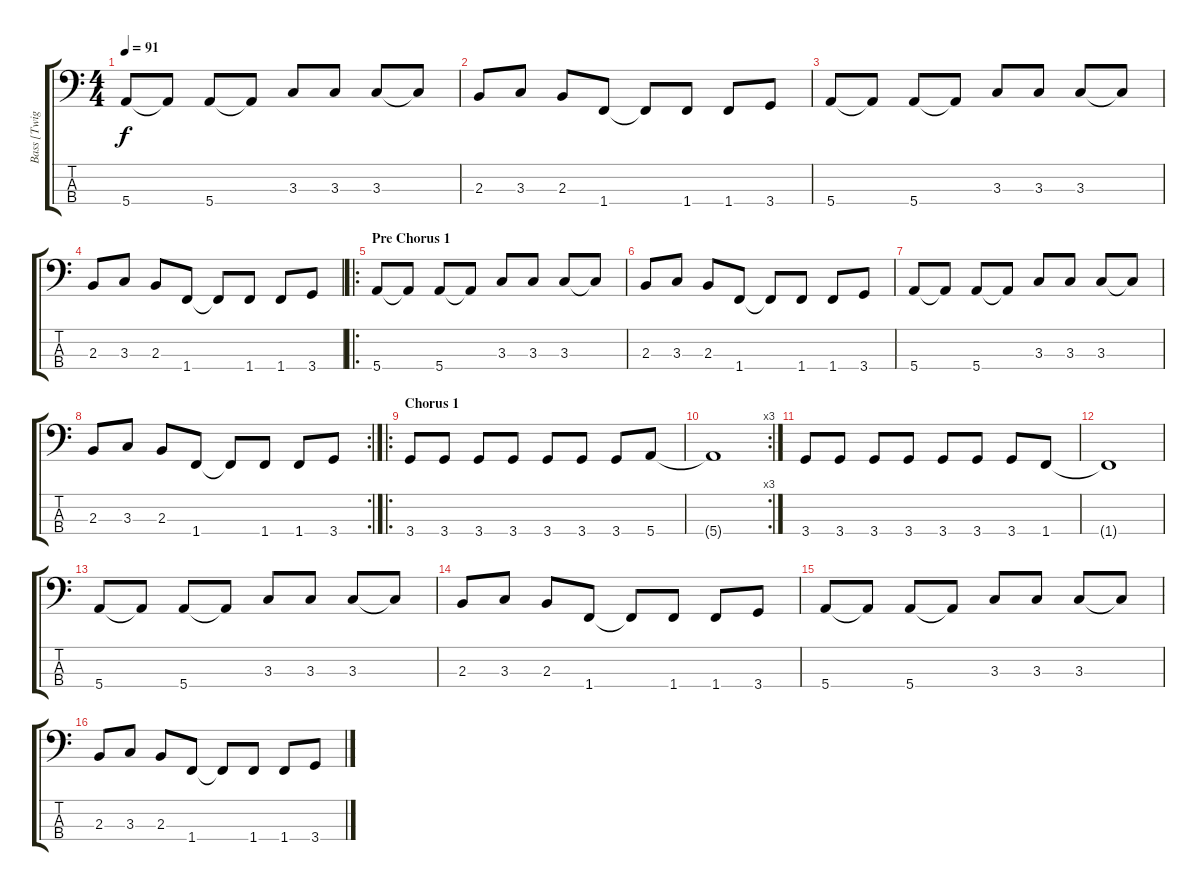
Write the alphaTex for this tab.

\track ("Bass [Twiggy]" "Bass [Twig") {instrument electricbasspick}
\staff {score tabs}
\tuning (G2 D2 A1 E1) {hide}
\ts (4 4)
\tempo 91
\clef f4
\ks c
5.4.8{dy f} 5.4{t}.8 5.4.8 5.4{t}.8 3.3.8 3.3.8 3.3.8 3.3{t}.8 |
2.3.8 3.3.8 2.3.8 1.4.8 1.4{t}.8 1.4.8 1.4.8 3.4.8 |
5.4.8 5.4{t}.8 5.4.8 5.4{t}.8 3.3.8 3.3.8 3.3.8 3.3{t}.8 |
2.3.8 3.3.8 2.3.8 1.4.8 1.4{t}.8 1.4.8 1.4.8 3.4.8 |
\ro
\section ("" "Pre Chorus 1")
5.4.8 5.4{t}.8 5.4.8 5.4{t}.8 3.3.8 3.3.8 3.3.8 3.3{t}.8 |
2.3.8 3.3.8 2.3.8 1.4.8 1.4{t}.8 1.4.8 1.4.8 3.4.8 |
5.4.8 5.4{t}.8 5.4.8 5.4{t}.8 3.3.8 3.3.8 3.3.8 3.3{t}.8 |
\rc 2
2.3.8 3.3.8 2.3.8 1.4.8 1.4{t}.8 1.4.8 1.4.8 3.4.8 |
\ro
\section ("" "Chorus 1")
3.4.8{instrument slapbass2} 3.4.8 3.4.8 3.4.8 3.4.8 3.4.8 3.4.8 5.4.8 |
\rc 3
5.4{t}.1 |
3.4.8 3.4.8 3.4.8 3.4.8 3.4.8 3.4.8 3.4.8 1.4.8 |
1.4{t}.1 |
5.4.8{instrument electricbasspick} 5.4{t}.8 5.4.8 5.4{t}.8 3.3.8 3.3.8 3.3.8 3.3{t}.8 |
2.3.8 3.3.8 2.3.8 1.4.8 1.4{t}.8 1.4.8 1.4.8 3.4.8 |
5.4.8{instrument electricbasspick} 5.4{t}.8 5.4.8 5.4{t}.8 3.3.8 3.3.8 3.3.8 3.3{t}.8 |
2.3.8 3.3.8 2.3.8 1.4.8 1.4{t}.8 1.4.8 1.4.8 3.4.8
